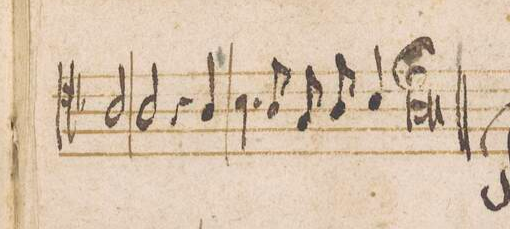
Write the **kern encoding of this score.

**kern	**text
*I"TENOR	*
*clefC4	*
*k[b-]	*
*met(C|)	*
*M2/1	*
2A/	.
2A/	.
4r	.
4A/,	.
=30-	=30-
4.B-y\	.
8A/	.
8G/	.
8A/	.
4B-/	.
1A;	.
==	==
*-	*-
